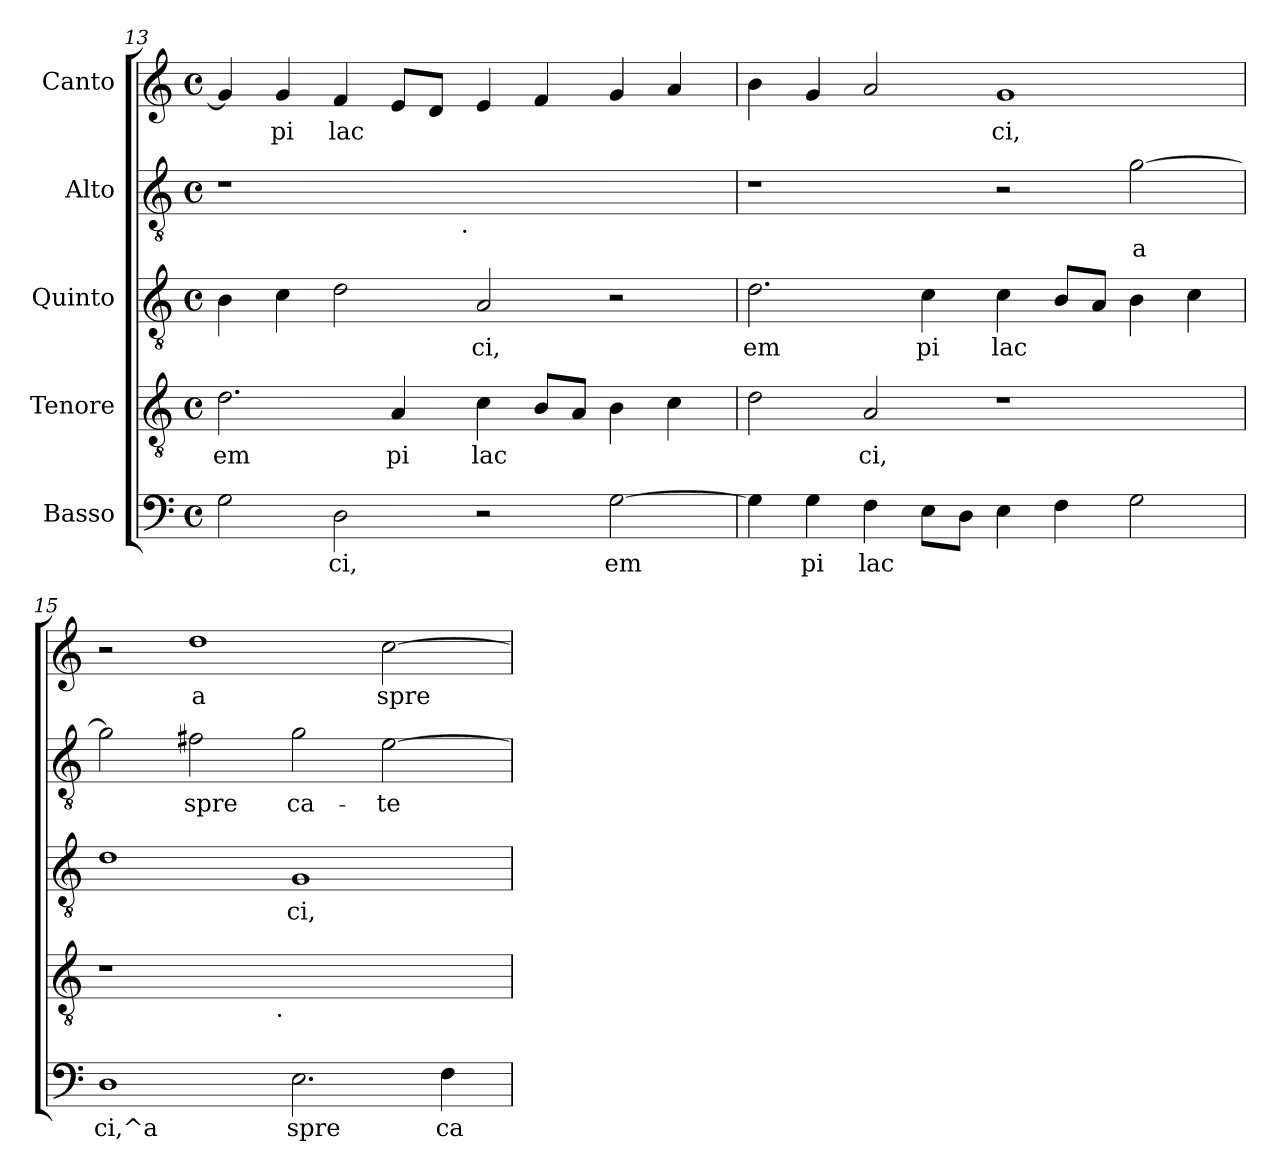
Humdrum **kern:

**kern	**text	**kern	**text	**kern	**text	**kern	**text	**kern	**text
*part5	*part5	*part4	*part4	*part3	*part3	*part2	*part2	*part1	*part1
*staff5	*staff5	*staff4	*staff4	*staff3	*staff3	*staff2	*staff2	*staff1	*staff1
*I"Basso	*	*I"Tenore	*	*I"Quinto	*	*I"Alto	*	*I"Canto	*
!!LO:PB:g=z
*clefF4	*	*clefGv2	*	*clefGv2	*	*clefGv2	*	*clefG2	*
*k[]	*	*k[]	*	*k[]	*	*k[]	*	*k[]	*
*C:	*	*C:	*	*C:	*	*C:	*	*C:	*
*M4/4	*	*M4/4	*	*M4/4	*	*M4/4	*	*M4/4	*
*met(c)	*	*met(c)	*	*met(c)	*	*met(c)	*	*met(c)	*
=13	=13	=13	=13	=13	=13	=13	=13	=13	=13
!	!LO:LY:b:cj	!	!LO:LY:b:cj	!	!LO:LY:b:cj	!	!	!	!LO:LY:b:cj
*	*	*	*	*	*	*^	*	*	*
2G\	.	2.d\	em	4B\	.	1r	2ryy	.	4g/]	.
!	!	!	!	!	!LO:LY:b:cj	!	!	!	!	!LO:LY:b:cj
.	.	.	.	4c\	.	.	.	.	4g/	pi
!	!LO:LY:b:cj	!	!	!	!LO:LY:b:cj	!	!	!	!	!LO:LY:b:cj
2D\	ci,	.	.	2d\	.	.	4...ryy	.	4f/	lac
!	!	!	!LO:LY:b:cj	!	!	!	!	!	!	!LO:LY:b:cj
.	.	4A/	pi	.	.	.	.	.	8e/L	.
!	!	!	!	!	!	!	!	!	!	!LO:LY:b:cj
.	.	.	.	.	.	.	.	.	8d/J	.
!	!	!	!	!	!	!	!LO:TX:b:t=.	!	!	!
.	.	.	.	.	.	.	1ryy	.	.	.
!	!	!	!LO:LY:b:cj	!	!LO:LY:b:cj	!	!	!	!	!LO:LY:b:cj
2r	.	4c\	lac	2A/	ci,	1ryy	.	.	4e/	.
!	!	!	!LO:LY:b:cj	!	!	!	!	!	!	!LO:LY:b:cj
.	.	8B/L	.	.	.	.	.	.	4f/	.
!	!	!	!LO:LY:b:cj	!	!	!	!	!	!	!
.	.	8A/J	.	.	.	.	.	.	.	.
!	!LO:LY:b:cj	!	!LO:LY:b:cj	!	!	!	!	!	!	!LO:LY:b:cj
[>2G\	em	4B\	.	2r	.	.	.	.	4g/	.
!	!	!	!LO:LY:b:cj	!	!	!	!	!	!	!LO:LY:b:cj
.	.	4c\	.	.	.	.	.	.	4a/	.
.	.	.	.	.	.	.	32ryy	.	.	.
=14	=14	=14	=14	=14	=14	=14	=14	=14	=14	=14
!	!LO:LY:b:cj	!	!LO:LY:b:cj	!	!LO:LY:b:cj	!	!	!	!	!LO:LY:b:cj
*	*	*	*	*	*	*v	*v	*	*	*
4G\]	.	2d\	.	2.d\	em	1r	.	4b\	.
!	!LO:LY:b:cj	!	!	!	!	!	!	!	!LO:LY:b:cj
4G\	pi	.	.	.	.	.	.	4g/	.
!	!LO:LY:b:cj	!	!LO:LY:b:cj	!	!	!	!	!	!LO:LY:b:cj
4F\	lac	2A/	ci,	.	.	.	.	2a/	.
!	!LO:LY:b:cj	!	!	!	!LO:LY:b:cj	!	!	!	!
8E\L	.	.	.	4c\	pi	.	.	.	.
!	!LO:LY:b:cj	!	!	!	!	!	!	!	!
8D\J	.	.	.	.	.	.	.	.	.
!	!LO:LY:b:cj	!	!	!	!LO:LY:b:cj	!	!	!	!LO:LY:b:cj
4E\	.	1r	.	4c\	lac	2r	.	1g	ci,
!	!LO:LY:b:cj	!	!	!	!LO:LY:b:cj	!	!	!	!
4F\	.	.	.	8B/L	.	.	.	.	.
!	!	!	!	!	!LO:LY:b:cj	!	!	!	!
.	.	.	.	8A/J	.	.	.	.	.
!	!LO:LY:b:cj	!	!	!	!LO:LY:b:cj	!	!LO:LY:b:cj	!	!
2G\	.	.	.	4B\	.	[>2g\	a-	.	.
!	!	!	!	!	!LO:LY:b:cj	!	!	!	!
.	.	.	.	4c\	.	.	.	.	.
=15	=15	=15	=15	=15	=15	=15	=15	=15	=15
!	!LO:LY:b:cj	!	!	!	!LO:LY:b:cj	!	!LO:LY:b:cj	!	!
*	*	*^	*	*	*	*	*	*	*
1D	ci,^a	1r	2ryy	.	1d	.	2g\]	--	2r	.
!	!	!	!	!	!	!	!	!LO:LY:b:cj	!	!LO:LY:b:cj
.	.	.	4...ryy	.	.	.	2f#X\	-spre	1dd	a
!	!	!	!LO:TX:b:t=.	!	!	!	!	!	!	!
.	.	.	1ryy	.	.	.	.	.	.	.
!	!LO:LY:b:cj	!	!	!	!	!LO:LY:b:cj	!	!LO:LY:b:cj	!	!
2.E\	spre	1ryy	.	.	1G	ci,	2g\	ca-	.	.
!	!	!	!	!	!	!	!	!LO:LY:b:cj	!	!LO:LY:b:cj
.	.	.	.	.	.	.	[>2e\	-te-	[>2cc\	spre
!	!LO:LY:b:cj	!	!	!	!	!	!	!	!	!
4F\	ca	.	.	.	.	.	.	.	.	.
.	.	.	32ryy	.	.	.	.	.	.	.
*	*	*v	*v	*	*	*	*	*	*	*
=	=	=	=	=	=	=	=	=	=
*-	*-	*-	*-	*-	*-	*-	*-	*-	*-
